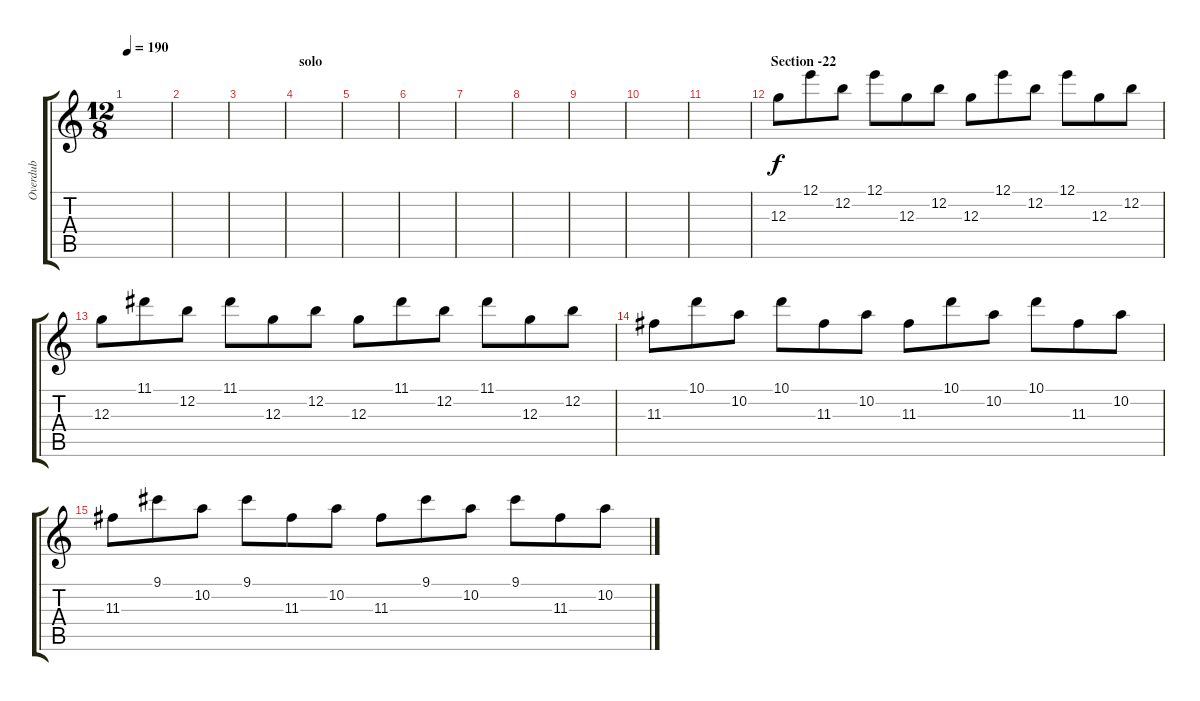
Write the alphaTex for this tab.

\track ("Overdub" "Overdub") {instrument distortionguitar}
\staff {score tabs}
\tuning (E4 B3 G3 D3 A2 E2) {hide}
\ts (12 8)
\tempo 190
\clef g2
\ks c
|
|
|
\section ("" "solo")
|
|
|
|
|
|
|
|
\section ("" "Section -22")
12.3.8 12.1.8 12.2.8 12.1.8 12.3.8 12.2.8 12.3.8 12.1.8 12.2.8 12.1.8 12.3.8 12.2.8 |
12.3.8 11.1.8 12.2.8 11.1.8 12.3.8 12.2.8 12.3.8 11.1.8 12.2.8 11.1.8 12.3.8 12.2.8 |
11.3.8 10.1.8 10.2.8 10.1.8 11.3.8 10.2.8 11.3.8 10.1.8 10.2.8 10.1.8 11.3.8 10.2.8 |
11.3.8 9.1.8 10.2.8 9.1.8 11.3.8 10.2.8 11.3.8 9.1.8 10.2.8 9.1.8 11.3.8 10.2.8
